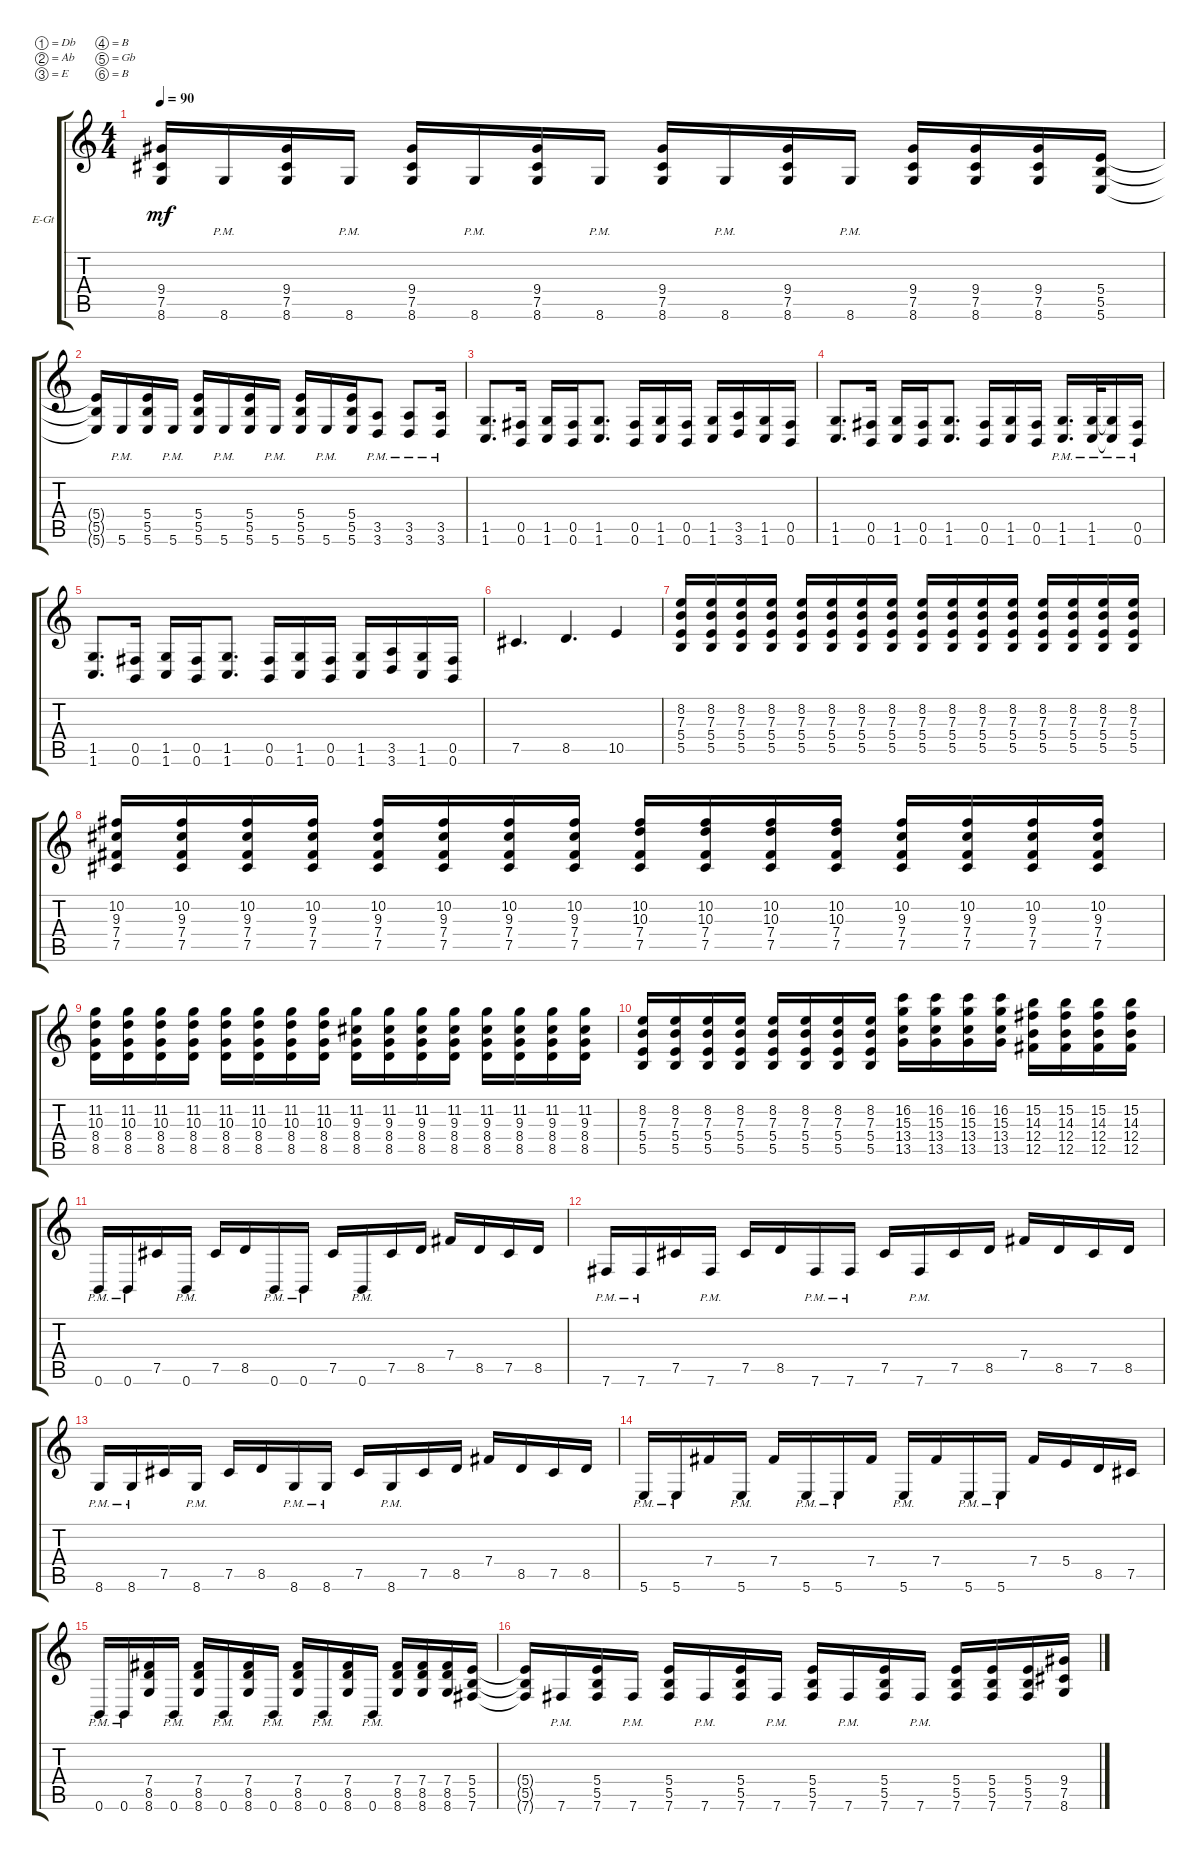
\defaultSystemsLayout 4
\bracketExtendMode groupsimilarinstruments
\firstSystemTrackNameOrientation horizontal
\otherSystemsTrackNameOrientation horizontal
\track ("Electric Guitar" "E-Gt") {instrument distortionguitar}
\staff {score tabs}
\tuning (Db4 Ab3 E3 B2 Gb2 B1)
\ts (4 4)
\tempo 90
\clef g2
\ks c
(8.6{t} 7.5{t} 9.4{t}).16{dy mf} 8.6{pm}.16 (8.6 7.5 9.4).16 8.6{pm}.16 (8.6 7.5 9.4).16 8.6{pm}.16 (8.6 7.5 9.4).16 8.6{pm}.16 (8.6 7.5 9.4).16 8.6{pm}.16 (8.6 9.4 7.5).16 8.6{pm}.16 (8.6 7.5 9.4).16 (8.6 7.5 9.4).16 (8.6 7.5 9.4).16 (5.6 5.5 5.4).16 |
(5.6{t} 5.5{t} 5.4{t}).16 5.6{pm}.16 (5.6 5.5 5.4).16 5.6{pm}.16 (5.6 5.5 5.4).16 5.6{pm}.16 (5.6 5.5 5.4).16 5.6{pm}.16 (5.6 5.5 5.4).16 5.6{pm}.16 (5.6 5.5 5.4).16 (3.5{pm} 3.6{pm}).8 (3.5{pm} 3.6{pm}).8 (3.5{pm} 3.6{pm}).16 |
(1.6 1.5).8{d} (0.5 0.6).16 (1.6 1.5).16 (0.5 0.6).16 (1.6 1.5).8{d} (0.5 0.6).16 (1.6 1.5).16 (0.6 0.5).16 (1.6 1.5).16 (3.6 3.5).16 (1.5 1.6).16 (0.6 0.5).16 |
(1.5 1.6).8{d} (0.6 0.5).16 (1.6 1.5).16 (0.6 0.5).16 (1.6 1.5).8{d} (0.6 0.5).16 (1.6 1.5).16 (0.6 0.5).16 (1.5{pm} 1.6{pm}).16{d} (1.5{pm} 1.6{pm}).32 (1.5{pm t} 1.6{pm t}).16 (0.5{pm} 0.6{pm}).16 |
(1.5 1.6).8{d} (0.6 0.5).16 (1.6 1.5).16 (0.6 0.5).16 (1.6 1.5).8{d} (0.6 0.5).16 (1.6 1.5).16 (0.5 0.6).16 (1.6 1.5).16 (3.5 3.6).16 (1.6 1.5).16 (0.6 0.5).16 |
7.5.4{d} 8.5.4{d} 10.5.4 |
(5.5 5.4 7.3 8.2).16 (5.5 5.4 7.3 8.2).16 (5.5 5.4 7.3 8.2).16 (5.5 5.4 7.3 8.2).16 (5.5 5.4 7.3 8.2).16 (5.5 5.4 7.3 8.2).16 (5.5 5.4 7.3 8.2).16 (5.5 5.4 7.3 8.2).16 (5.5 5.4 7.3 8.2).16 (5.5 5.4 7.3 8.2).16 (5.5 5.4 7.3 8.2).16 (5.5 5.4 7.3 8.2).16 (5.5 7.3 5.4 8.2).16 (5.5 5.4 7.3 8.2).16 (5.5 5.4 7.3 8.2).16 (5.5 5.4 7.3 8.2).16 |
(7.5 7.4 9.3 10.2).16 (7.5 7.4 9.3 10.2).16 (7.5 7.4 9.3 10.2).16 (7.5 7.4 9.3 10.2).16 (7.5 7.4 9.3 10.2).16 (7.5 7.4 9.3 10.2).16 (7.5 7.4 9.3 10.2).16 (7.5 7.4 9.3 10.2).16 (7.5 7.4 10.3 10.2).16 (7.5 7.4 10.3 10.2).16 (7.5 7.4 10.3 10.2).16 (7.5 7.4 10.3 10.2).16 (7.5 7.4 9.3 10.2).16 (7.5 7.4 9.3 10.2).16 (7.5 7.4 9.3 10.2).16 (7.5 7.4 10.2 9.3).16 |
(8.5 8.4 10.3 11.2).16 (8.5 8.4 10.3 11.2).16 (8.5 8.4 10.3 11.2).16 (8.5 8.4 10.3 11.2).16 (8.5 8.4 10.3 11.2).16 (8.5 8.4 10.3 11.2).16 (8.5 8.4 10.3 11.2).16 (8.5 8.4 10.3 11.2).16 (8.5 8.4 9.3 11.2).16 (8.5 8.4 9.3 11.2).16 (8.5 8.4 11.2 9.3).16 (8.5 8.4 9.3 11.2).16 (8.5 8.4 11.2 9.3).16 (8.5 8.4 9.3 11.2).16 (8.5 9.3 8.4 11.2).16 (8.5 8.4 9.3 11.2).16 |
(5.5 5.4 7.3 8.2).16 (5.5 5.4 7.3 8.2).16 (5.5 7.3 5.4 8.2).16 (5.5 5.4 7.3 8.2).16 (5.5 5.4 7.3 8.2).16 (5.4 5.5 7.3 8.2).16 (5.5 5.4 7.3 8.2).16 (5.5 5.4 7.3 8.2).16 (13.5 13.4 15.3 16.2).16 (13.5 13.4 15.3 16.2).16 (13.5 13.4 15.3 16.2).16 (13.5 13.4 15.3 16.2).16 (12.5 12.4 14.3 15.2).16 (12.5 12.4 14.3 15.2).16 (12.5 12.4 14.3 15.2).16 (12.5 12.4 14.3 15.2).16 |
0.6{pm}.16 0.6{pm}.16 7.5.16 0.6{pm}.16 7.5.16 8.5.16 0.6{pm}.16 0.6{pm}.16 7.5.16 0.6{pm}.16 7.5.16 8.5.16 7.4.16 8.5.16 7.5.16 8.5.16 |
7.6{pm}.16 7.6{pm}.16 7.5.16 7.6{pm}.16 7.5.16 8.5.16 7.6{pm}.16 7.6{pm}.16 7.5.16 7.6{pm}.16 7.5.16 8.5.16 7.4.16 8.5.16 7.5.16 8.5.16 |
8.6{pm}.16 8.6{pm}.16 7.5.16 8.6{pm}.16 7.5.16 8.5.16 8.6{pm}.16 8.6{pm}.16 7.5.16 8.6{pm}.16 7.5.16 8.5.16 7.4.16 8.5.16 7.5.16 8.5.16 |
5.6{pm}.16 5.6{pm}.16 7.4.16 5.6{pm}.16 7.4.16 5.6{pm}.16 5.6{pm}.16 7.4.16 5.6{pm}.16 7.4.16 5.6{pm}.16 5.6{pm}.16 7.4.16 5.4.16 8.5.16 7.5.16 |
0.6{pm}.16 0.6{pm}.16 (8.5 8.6 7.4).16 0.6{pm}.16 (8.5 7.4 8.6).16 0.6{pm}.16 (8.5 7.4 8.6).16 0.6{pm}.16 (8.5 7.4 8.6).16 0.6{pm}.16 (8.5 7.4 8.6).16 0.6{pm}.16 (8.5 7.4 8.6).16 (8.5 7.4 8.6).16 (8.5 7.4 8.6).16 (7.6 5.5 5.4).16 |
(7.6{t} 5.5{t} 5.4{t}).16 7.6{pm}.16 (5.5 7.6 5.4).16 7.6{pm}.16 (7.6 5.5 5.4).16 7.6{pm}.16 (7.6 5.5 5.4).16 7.6{pm}.16 (7.6 5.5 5.4).16 7.6{pm}.16 (7.6 5.5 5.4).16 7.6{pm}.16 (7.6 5.5 5.4).16 (7.6 5.5 5.4).16 (7.6 5.5 5.4).16 (8.6 7.5 9.4).16
